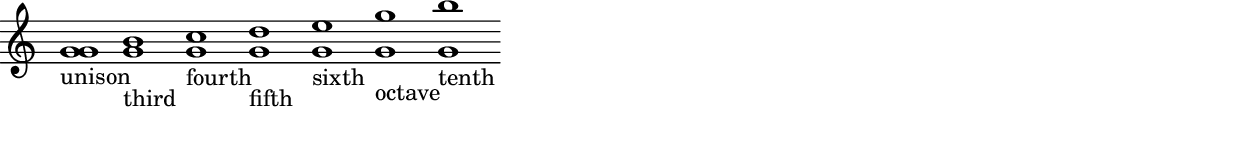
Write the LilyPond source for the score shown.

%% Generated by lilypond-book.py
%% Options: [exampleindent=10.16\mm,fragment,indent=0\mm,line-width=13.0\cm,notime,quote,relative=2]
\include "lilypond-book-preamble.ly"


% ****************************************************************
% Start cut-&-pastable-section
% ****************************************************************



\paper {
  indent = 0\mm
  line-width = 13.0\cm
  % offset the left padding, also add 1mm as lilypond creates cropped
  % images with a little space on the right
  line-width = #(- line-width (* mm  3.000000) (* mm 1))
  line-width = 13.0\cm - 2.0 * 10.16\mm
  % offset the left padding, also add 1mm as lilypond creates cropped
  % images with a little space on the right
  line-width = #(- line-width (* mm  3.000000) (* mm 1))
}

\layout {
  
 \context {
   \Score
   timing = ##f
 }
 \context {
   \Staff
   \remove "Time_signature_engraver"
 }
}



\relative c''
{


% ****************************************************************
% ly snippet contents follows:
% ****************************************************************
\sourcefileline 4226
  <g g>1_"unison  " s
  <g b>_"third  " s
  <g c>_"fourth  " s
  <g d'>_"fifth  " s
  <g e'>_"sixth  " s
  <g g'>_"octave  " s
  <g b'>_"tenth" s s



% ****************************************************************
% end ly snippet
% ****************************************************************
}
